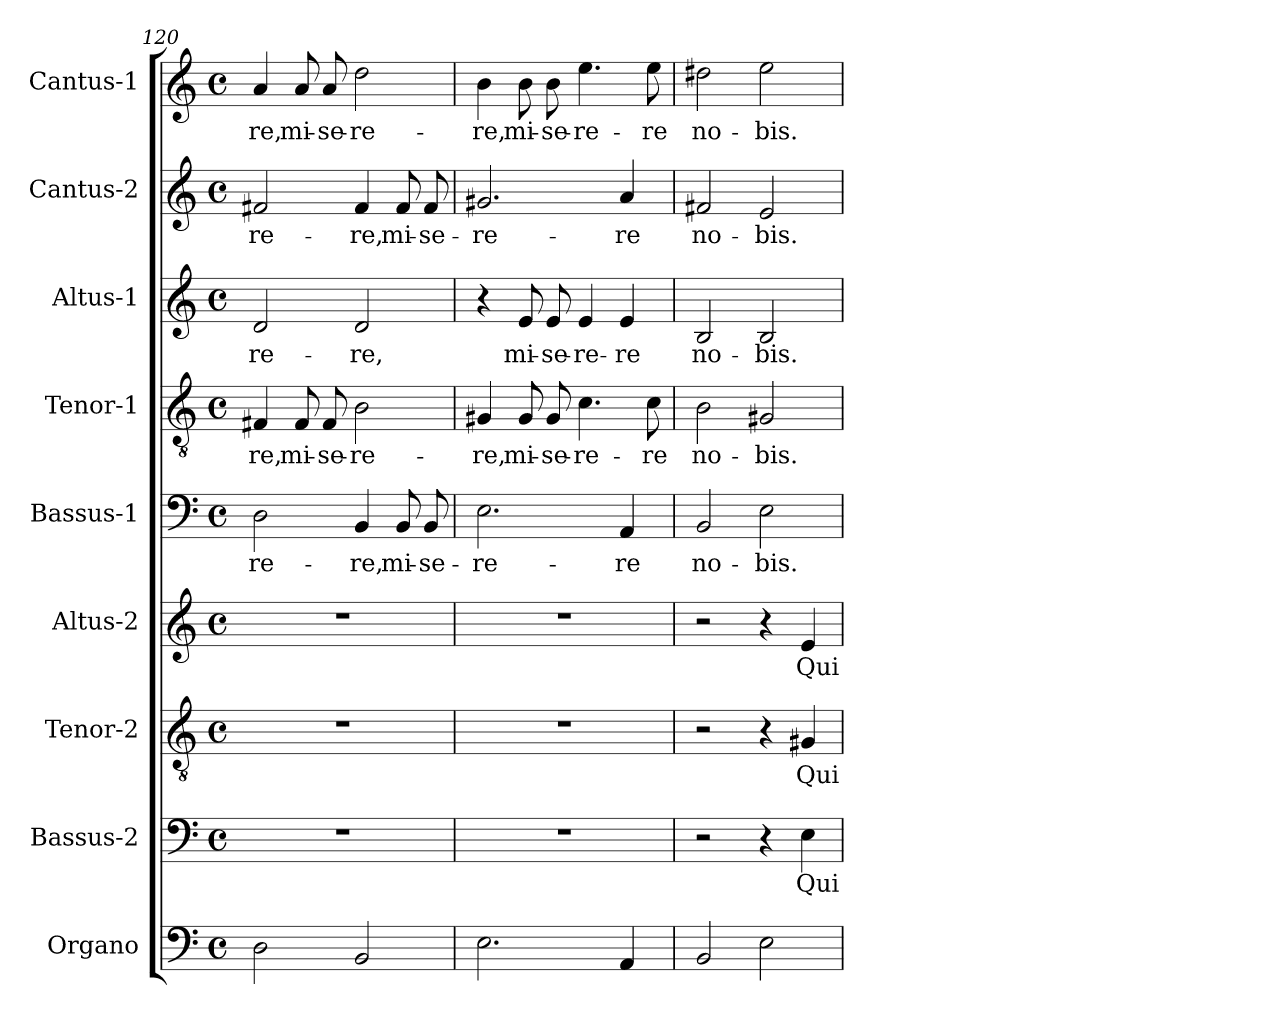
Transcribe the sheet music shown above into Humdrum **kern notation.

**kern	**kern	**text	**kern	**text	**kern	**text	**kern	**text	**kern	**text	**kern	**text	**kern	**text	**kern	**text
*part9	*part8	*part8	*part7	*part7	*part6	*part6	*part5	*part5	*part4	*part4	*part3	*part3	*part2	*part2	*part1	*part1
*staff9	*staff8	*staff8	*staff7	*staff7	*staff6	*staff6	*staff5	*staff5	*staff4	*staff4	*staff3	*staff3	*staff2	*staff2	*staff1	*staff1
*I"Organo	*I"Bassus-2	*	*I"Tenor-2	*	*I"Altus-2	*	*I"Bassus-1	*	*I"Tenor-1	*	*I"Altus-1	*	*I"Cantus-2	*	*I"Cantus-1	*
*I'Og	*I'B2	*	*	*	*I'A2	*	*I'B1	*	*I'T1	*	*I'A1	*	*I'C2	*	*I'C1	*
*clefF4	*clefF4	*	*clefGv2	*	*clefG2	*	*clefF4	*	*clefGv2	*	*clefG2	*	*clefG2	*	*clefG2	*
*k[]	*k[]	*	*k[]	*	*k[]	*	*k[]	*	*k[]	*	*k[]	*	*k[]	*	*k[]	*
*C:	*C:	*	*C:	*	*C:	*	*C:	*	*C:	*	*C:	*	*C:	*	*C:	*
*M4/4	*M4/4	*	*M4/4	*	*M4/4	*	*M4/4	*	*M4/4	*	*M4/4	*	*M4/4	*	*M4/4	*
*met(c)	*met(c)	*	*met(c)	*	*met(c)	*	*met(c)	*	*met(c)	*	*met(c)	*	*met(c)	*	*met(c)	*
=120	=120	=120	=120	=120	=120	=120	=120	=120	=120	=120	=120	=120	=120	=120	=120	=120
!	!	!	!	!	!	!	!	!LO:LY:b	!	!	!	!	!	!	!	!
!	!	!	!	!	!	!	!	!	!	!LO:LY:b	!	!	!	!	!	!
!	!	!	!	!	!	!	!	!	!	!	!	!LO:LY:b	!	!	!	!
!	!	!	!	!	!	!	!	!	!	!	!	!	!	!LO:LY:b	!	!
!	!	!	!	!	!	!	!	!	!	!	!	!	!	!	!	!LO:LY:b
2D\	1r	.	1r	.	1r	.	2D\	-re-	4F#X/	-re,	2d/	-re-	2f#X/	-re-	4a/	-re,
!	!	!	!	!	!	!	!	!	!	!LO:LY:b	!	!	!	!	!	!
!	!	!	!	!	!	!	!	!	!	!	!	!	!	!	!	!LO:LY:b
.	.	.	.	.	.	.	.	.	8F#/	mi-	.	.	.	.	8a/	mi-
!	!	!	!	!	!	!	!	!	!	!LO:LY:b	!	!	!	!	!	!
!	!	!	!	!	!	!	!	!	!	!	!	!	!	!	!	!LO:LY:b
.	.	.	.	.	.	.	.	.	8F#/	-se-	.	.	.	.	8a/	-se-
!	!	!	!	!	!	!	!	!LO:LY:b	!	!	!	!	!	!	!	!
!	!	!	!	!	!	!	!	!	!	!LO:LY:b	!	!	!	!	!	!
!	!	!	!	!	!	!	!	!	!	!	!	!LO:LY:b	!	!	!	!
!	!	!	!	!	!	!	!	!	!	!	!	!	!	!LO:LY:b	!	!
!	!	!	!	!	!	!	!	!	!	!	!	!	!	!	!	!LO:LY:b
2BB/	.	.	.	.	.	.	4BB/	-re,	2B\	-re-	2d/	-re,	4f#/	-re,	2dd\	-re-
!	!	!	!	!	!	!	!	!LO:LY:b	!	!	!	!	!	!	!	!
!	!	!	!	!	!	!	!	!	!	!	!	!	!	!LO:LY:b	!	!
.	.	.	.	.	.	.	8BB/	mi-	.	.	.	.	8f#/	mi-	.	.
!	!	!	!	!	!	!	!	!LO:LY:b	!	!	!	!	!	!	!	!
!	!	!	!	!	!	!	!	!	!	!	!	!	!	!LO:LY:b	!	!
.	.	.	.	.	.	.	8BB/	-se-	.	.	.	.	8f#/	-se-	.	.
=121	=121	=121	=121	=121	=121	=121	=121	=121	=121	=121	=121	=121	=121	=121	=121	=121
!	!	!	!	!	!	!	!	!LO:LY:b	!	!	!	!	!	!	!	!
!	!	!	!	!	!	!	!	!	!	!LO:LY:b	!	!	!	!	!	!
!	!	!	!	!	!	!	!	!	!	!	!	!	!	!LO:LY:b	!	!
!	!	!	!	!	!	!	!	!	!	!	!	!	!	!	!	!LO:LY:b
2.E\	1r	.	1r	.	1r	.	2.E\	-re-	4G#X/	-re,	4r	.	2.g#X/	-re-	4b\	-re,
!	!	!	!	!	!	!	!	!	!	!LO:LY:b	!	!	!	!	!	!
!	!	!	!	!	!	!	!	!	!	!	!	!LO:LY:b	!	!	!	!
!	!	!	!	!	!	!	!	!	!	!	!	!	!	!	!	!LO:LY:b
.	.	.	.	.	.	.	.	.	8G#/	mi-	8e/	mi-	.	.	8b\	mi-
!	!	!	!	!	!	!	!	!	!	!LO:LY:b	!	!	!	!	!	!
!	!	!	!	!	!	!	!	!	!	!	!	!LO:LY:b	!	!	!	!
!	!	!	!	!	!	!	!	!	!	!	!	!	!	!	!	!LO:LY:b
.	.	.	.	.	.	.	.	.	8G#/	-se-	8e/	-se-	.	.	8b\	-se-
!	!	!	!	!	!	!	!	!	!	!LO:LY:b	!	!	!	!	!	!
!	!	!	!	!	!	!	!	!	!	!	!	!LO:LY:b	!	!	!	!
!	!	!	!	!	!	!	!	!	!	!	!	!	!	!	!	!LO:LY:b
.	.	.	.	.	.	.	.	.	4.c\	-re-	4e/	-re-	.	.	4.ee\	-re-
!	!	!	!	!	!	!	!	!LO:LY:b	!	!	!	!	!	!	!	!
!	!	!	!	!	!	!	!	!	!	!	!	!LO:LY:b	!	!	!	!
!	!	!	!	!	!	!	!	!	!	!	!	!	!	!LO:LY:b	!	!
4AA/	.	.	.	.	.	.	4AA/	-re	.	.	4e/	-re	4a/	-re	.	.
!	!	!	!	!	!	!	!	!	!	!LO:LY:b	!	!	!	!	!	!
!	!	!	!	!	!	!	!	!	!	!	!	!	!	!	!	!LO:LY:b
.	.	.	.	.	.	.	.	.	8c\	-re	.	.	.	.	8ee\	-re
=122	=122	=122	=122	=122	=122	=122	=122	=122	=122	=122	=122	=122	=122	=122	=122	=122
!	!	!	!	!	!	!	!	!LO:LY:b	!	!	!	!	!	!	!	!
!	!	!	!	!	!	!	!	!	!	!LO:LY:b	!	!	!	!	!	!
!	!	!	!	!	!	!	!	!	!	!	!	!LO:LY:b	!	!	!	!
!	!	!	!	!	!	!	!	!	!	!	!	!	!	!LO:LY:b	!	!
!	!	!	!	!	!	!	!	!	!	!	!	!	!	!	!	!LO:LY:b
2BB/	2r	.	2r	.	2r	.	2BB/	no-	2B\	no-	2B/	no-	2f#X/	no-	2dd#X\	no-
!	!	!	!	!	!	!	!	!LO:LY:b	!	!	!	!	!	!	!	!
!	!	!	!	!	!	!	!	!	!	!LO:LY:b	!	!	!	!	!	!
!	!	!	!	!	!	!	!	!	!	!	!	!LO:LY:b	!	!	!	!
!	!	!	!	!	!	!	!	!	!	!	!	!	!	!LO:LY:b	!	!
!	!	!	!	!	!	!	!	!	!	!	!	!	!	!	!	!LO:LY:b
2E\	4r	.	4r	.	4r	.	2E\	-bis.	2G#X/	-bis.	2B/	-bis.	2e/	-bis.	2ee\	-bis.
!	!	!LO:LY:b	!	!	!	!	!	!	!	!	!	!	!	!	!	!
!	!	!	!	!LO:LY:b	!	!	!	!	!	!	!	!	!	!	!	!
!	!	!	!	!	!	!LO:LY:b	!	!	!	!	!	!	!	!	!	!
.	4E\	Qui	4G#X/	Qui	4e/	Qui	.	.	.	.	.	.	.	.	.	.
=	=	=	=	=	=	=	=	=	=	=	=	=	=	=	=	=
*-	*-	*-	*-	*-	*-	*-	*-	*-	*-	*-	*-	*-	*-	*-	*-	*-
